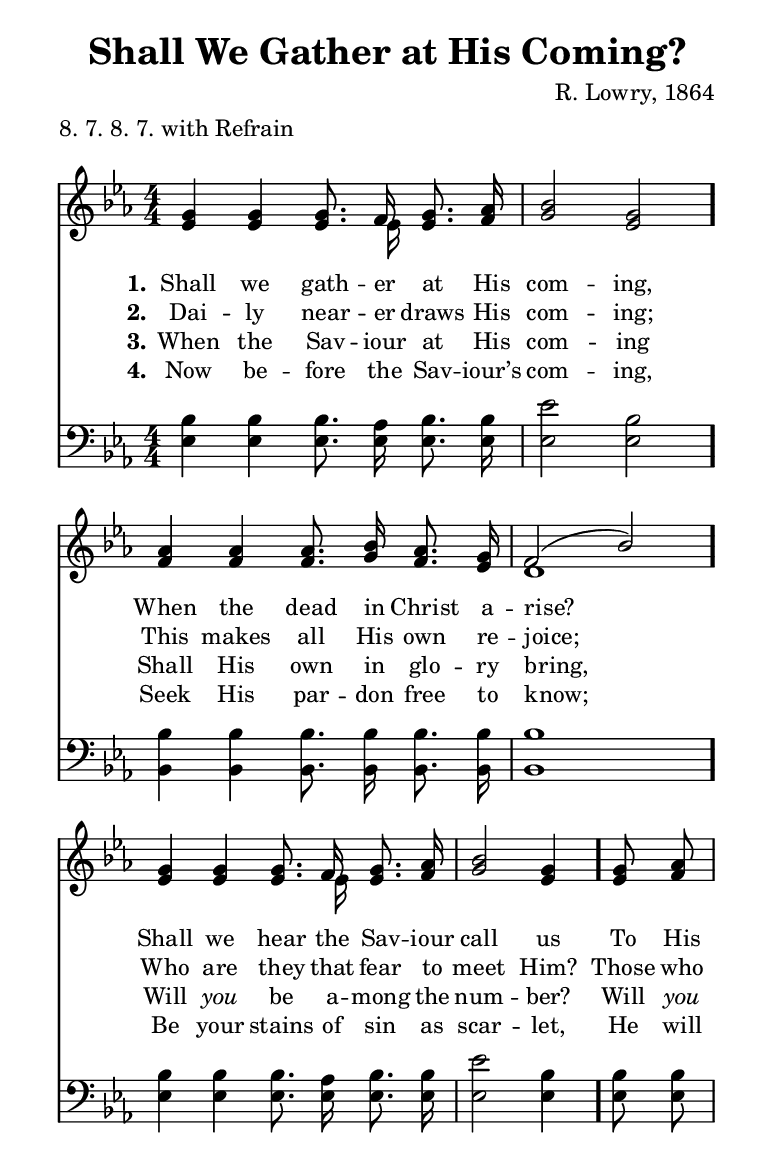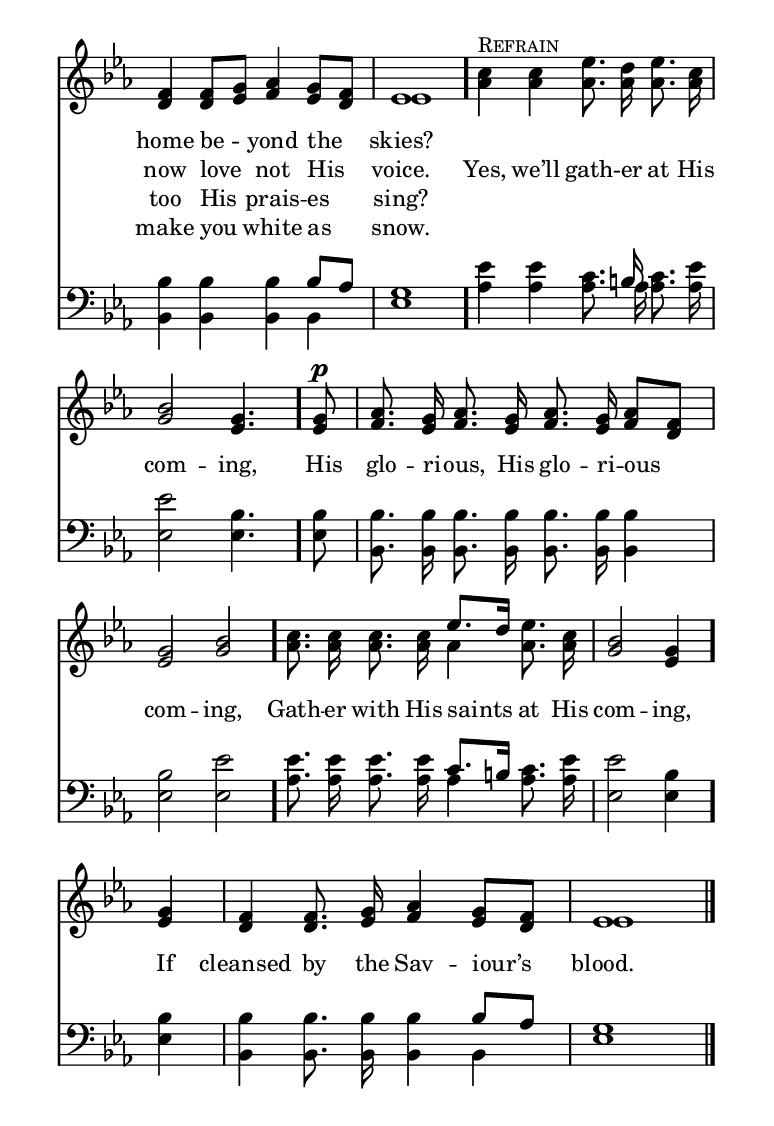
\include "common/global.ily"
\paper {
  \include "common/paper.ily"
}

\header{
  %gospel
  hymnnumber = "35"
  title = "Shall We Gather at His Coming?"
  tunename = "Beautiful River"
  meter = "8. 7. 8. 7. with Refrain"
  poet = ""
  composer = "R. Lowry, 1864"
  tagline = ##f
}

% for fermata in MIDI
ta = { \tempo 4=90 }
tb = { \tempo 4=45 }

patternAA = { c4 c4 c8. c16 c8. c16 | c2 c2   }
patternAB = { c4 c4 c8. c16 c8. c16 | c2( c2) }
patternAC = { c4 c4 c8. c16 c8. c16 | c1      }
patternAD = { c4 c4 c8. c16 c8. c16 | c2 c4   }
patternAE = { c4 c4 c8. c16 c8. c16 | c2 c4.  }

patternBA = { c8 c8 | c4 c8[ c8] c4 c8[ c8] | c1 }
patternBB = { c8 c8 | c4 c4      c4 c8[ c8] | c1 }
patternBC = { c8 c8 | c4 c4      c4 c4      | c1 }

patternCA = { c8 | c8. c16 c8. c16 c8. c16 c8[ c8] | c2 c2 }
patternCB = { c8 | c8. c16 c8. c16 c8. c16 c4      | c2 c2 }

patternDA = { c8. c16 c8. c16 c8.[ c16] c8. c16 | c2 c4 }
patternDB = { c8. c16 c8. c16 c4        c8. c16 | c2 c4 }

patternEA = { c4 | c4 c8. c16 c4 c8[ c8] | c1 }
patternEB = { c4 | c4 c8. c16 c4 c4      | c1 }

global = {
  \include "common/overrides.ily"
  \override Staff.TimeSignature.style = #'numbered
  \time 4/4
  \override Score.MetronomeMark.transparent = ##t % hide all fermata changes too
  \ta
  \key ees \major
  \autoBeamOff
}

notesSoprano = {
\global
\relative c'' {

  \changePitch \patternAA { g g g f g aes | bes g }
  \changePitch \patternAB { aes aes aes bes aes g | f bes }
  \changePitch \patternAD { g g g f g aes | bes g }
  \changePitch \patternBA { g aes | f f g aes g f | ees }

  << s^\markup { \small \caps "Refrain" }
  \changePitch \patternAE { c' c ees d ees c | bes g } >>
  \changePitch \patternCA { g^\markup { \dynamic p } | aes g aes g aes g aes f | g bes }
  \changePitch \patternDA { c c c c ees d ees c | bes g }
  \changePitch \patternEA { g | f f g aes g f | ees }

  \bar "|."

}
}

notesAlto = {
\global
\relative e' {

  \changePitch \patternAA { ees ees ees ees ees f | g ees }
  \changePitch \patternAC { f f f g f ees | d }
  \changePitch \patternAD { ees ees ees ees ees f | g ees }
  \changePitch \patternBA { ees f | d d ees f ees d | ees }

  \changePitch \patternAE { aes aes aes aes aes aes | g ees }
  \changePitch \patternCA { ees | f ees f ees f ees f d | ees g }
  \changePitch \patternDB { aes aes aes aes aes aes aes | g ees }
  \changePitch \patternEA { ees | d d ees f ees d | ees }

}
}

notesTenor = {
\global
\relative a {

  \changePitch \patternAA { bes bes bes aes bes bes | ees bes }
  \changePitch \patternAC { bes bes bes bes bes bes | bes }
  \changePitch \patternAD { bes bes bes aes bes bes | ees bes }
  \changePitch \patternBB { bes bes | bes bes bes bes aes | g }

  \changePitch \patternAE { ees' ees c b c ees | ees bes }
  \changePitch \patternCB { bes | bes bes bes bes bes bes bes | bes ees }
  \changePitch \patternDA { ees ees ees ees c b c ees | ees bes }
  \changePitch \patternEA { bes | bes bes bes bes bes aes | g }

}
}

notesBass = {
\global
\relative f {

  \changePitch \patternAA { ees ees ees ees ees ees | ees ees }
  \changePitch \patternAC { bes bes bes bes bes bes | bes }
  \changePitch \patternAD { ees ees ees ees ees ees | ees ees }
  \changePitch \patternBC { ees ees | bes bes bes bes | ees }

  \changePitch \patternAE { aes aes aes aes aes aes | ees ees }
  \changePitch \patternCB { ees | bes bes bes bes bes bes bes | ees ees }
  \changePitch \patternDB { aes aes aes aes aes aes aes | ees ees }
  \changePitch \patternEB { ees | bes bes bes bes bes | ees }

}
}

Refrain = \lyricmode {

Yes, we’ll gath -- er at His com -- ing, \bar "."
His glo -- ri -- ous, His glo -- ri -- ous com -- ing, \bar "."
Gath -- er with His saints at His com -- ing, \bar "."
If cleansed by the Sav -- iour’s blood. \bar "."

}

wordsA = \lyricmode {
\set stanza = "1."

Shall we gath -- er at His com -- ing, \bar "."
When the dead in Christ a -- rise? \bar "."
Shall we hear the Sav -- iour call us \bar "."
To His home be -- yond the skies? \bar "."

}

wordsB = \lyricmode {
\set stanza = "2."

Dai -- ly near -- er draws His com -- ing;
This makes all His own re -- joice;
Who are they that fear to meet Him?
Those who now love not His voice.

\Refrain

}

wordsC = \lyricmode {
\set stanza = "3."

When the Sav -- iour at His com -- ing
Shall His own in glo -- ry bring,
Will { \italicsOn } you { \italicsOff } be a -- mong the num -- ber?
Will { \italicsOn } you { \italicsOff } too His prais -- es sing?

}

wordsD = \lyricmode {
\set stanza = "4."

Now be -- fore the Sav -- iour’s com -- ing,
Seek His par -- don free to know;
Be your stains of sin as scar -- let,
He will make you white as snow.

}

\score {
  \context ChoirStaff <<
    \context Staff = upper <<
      \set Staff.autoBeaming = ##f
      \set ChoirStaff.systemStartDelimiter = #'SystemStartBar
      \set ChoirStaff.printPartCombineTexts = ##f
      \partcombine #'(2 . 11) \notesSoprano \notesAlto
      \context NullVoice = sopranos { \voiceOne << \notesSoprano >> }
      \context Lyrics = one   \lyricsto sopranos \wordsA
      \context Lyrics = two   \lyricsto sopranos \wordsB
      \context Lyrics = three \lyricsto sopranos \wordsC
      \context Lyrics = four  \lyricsto sopranos \wordsD
      %\context Lyrics = five  \lyricsto sopranos \wordsE
    >>
    \context Staff = men <<
      \set Staff.autoBeaming = ##f
      \clef bass
      \set ChoirStaff.printPartCombineTexts = ##f
      \partcombine #'(2 . 11) \notesTenor \notesBass
    >>
  >>
  \layout {
    \include "common/layout.ily"
  }
  #(cond ((ly:get-option 'eog-midi-permitted) #{ \midi{
    \include "common/midi.ily"
  } #}))
}

\version "2.19.49"  % necessary for upgrading to future LilyPond versions.

% vi:set et ts=2 sw=2 ai nocindent syntax=lilypond:
